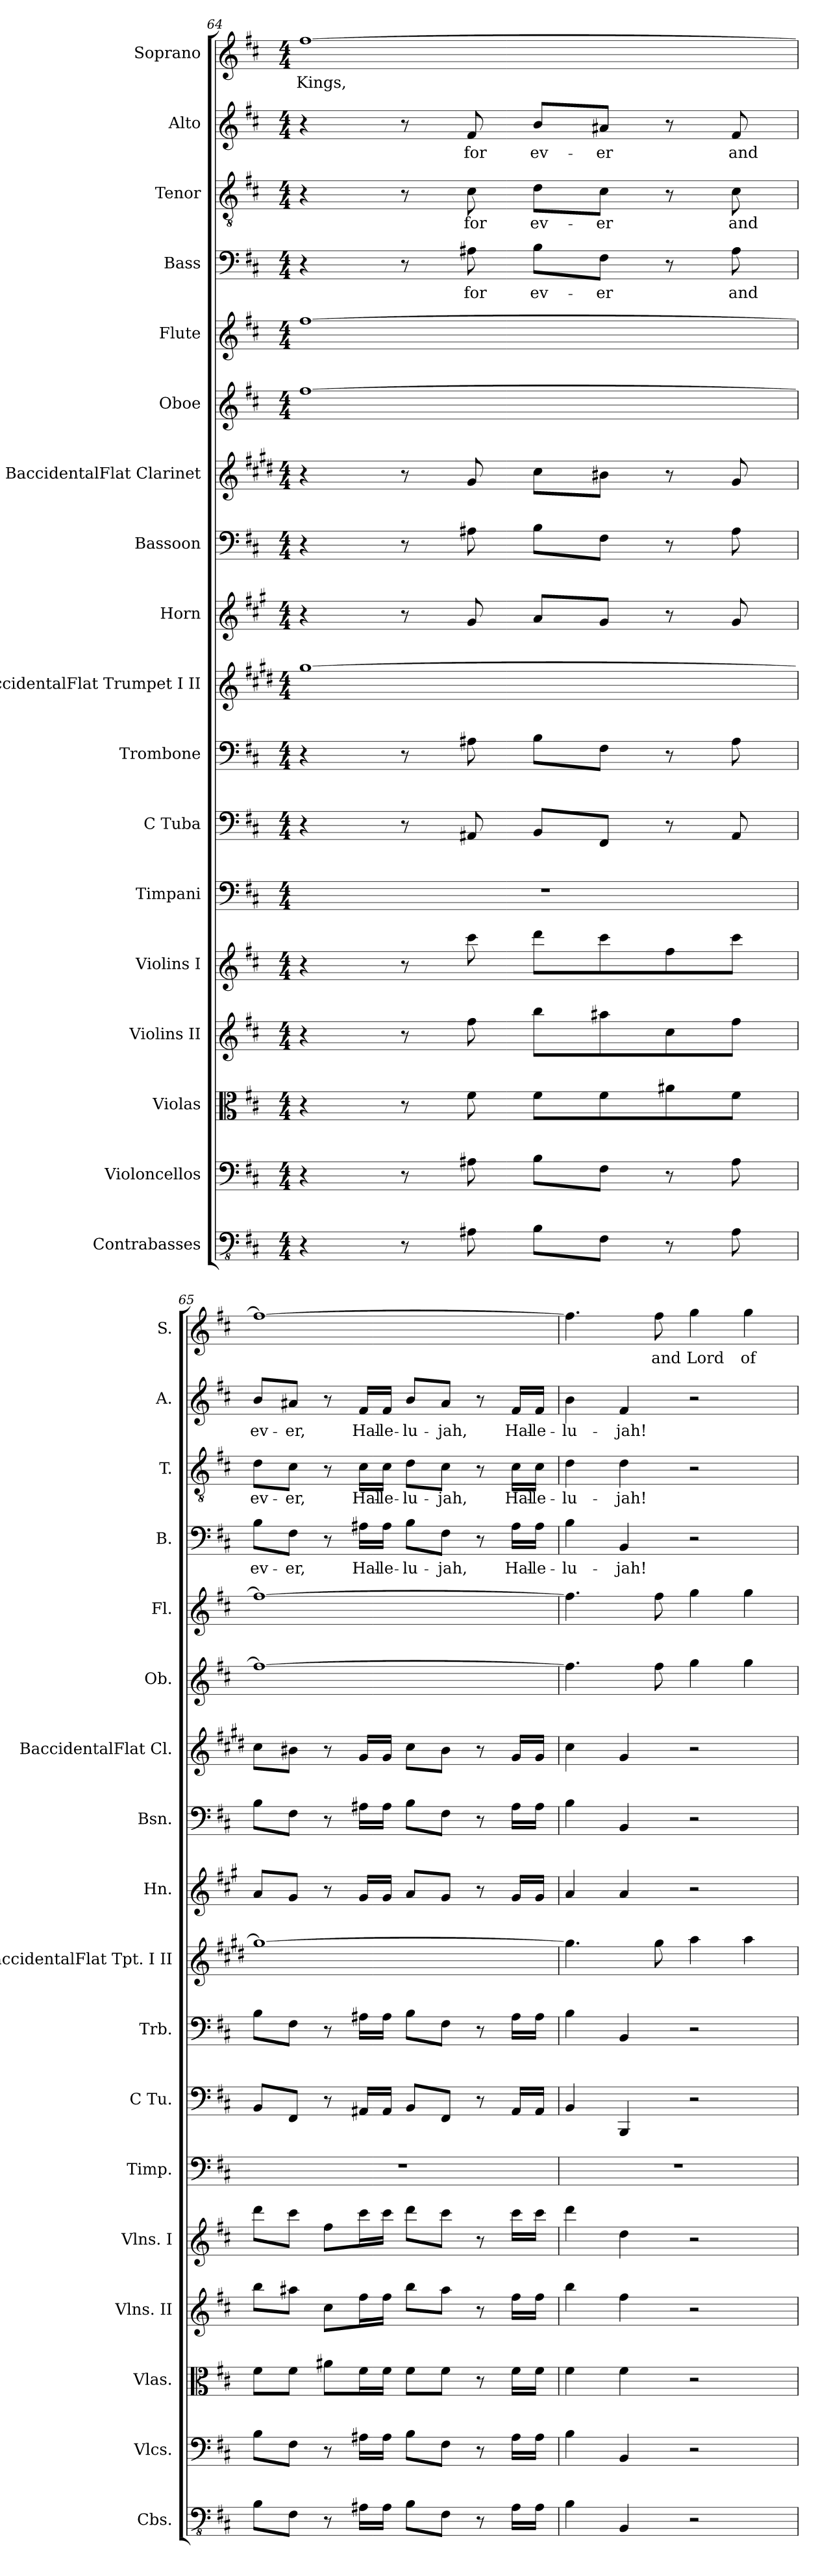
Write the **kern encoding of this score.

**kern	**kern	**kern	**kern	**kern	**kern	**kern	**kern	**kern	**kern	**kern	**kern	**kern	**kern	**kern	**text	**kern	**text	**kern	**text	**kern	**text
*part18	*part17	*part16	*part15	*part14	*part13	*part12	*part11	*part10	*part9	*part8	*part7	*part6	*part5	*part4	*part4	*part3	*part3	*part2	*part2	*part1	*part1
*staff18	*staff17	*staff16	*staff15	*staff14	*staff13	*staff12	*staff11	*staff10	*staff9	*staff8	*staff7	*staff6	*staff5	*staff4	*staff4	*staff3	*staff3	*staff2	*staff2	*staff1	*staff1
*I"Contrabasses	*I"Violoncellos	*I"Violas	*I"Violins II	*I"Violins I	*I"Timpani	*I"C Tuba	*I"Trombone	*I"BaccidentalFlat Trumpet I II	*I"Horn	*I"Bassoon	*I"BaccidentalFlat Clarinet	*I"Oboe	*I"Flute	*I"Bass	*	*I"Tenor	*	*I"Alto	*	*I"Soprano	*
*I'Cbs.	*I'Vlcs.	*I'Vlas.	*I'Vlns. II	*I'Vlns. I	*I'Timp.	*I'C Tu.	*I'Trb.	*I'BaccidentalFlat Tpt. I II	*I'Hn.	*I'Bsn.	*I'BaccidentalFlat Cl.	*I'Ob.	*I'Fl.	*I'B.	*	*I'T.	*	*I'A.	*	*I'S.	*
!!LO:PB:g=z
*clefFv4	*clefF4	*clefC3	*clefG2	*clefG2	*clefF4	*clefF4	*clefF4	*clefG2	*clefG2	*clefF4	*clefG2	*clefG2	*clefG2	*clefF4	*	*clefGv2	*	*clefG2	*	*clefG2	*
*	*	*	*	*	*	*	*	*ITrd1c2	*ITrd4c7	*	*ITrd1c2	*	*	*	*	*	*	*	*	*	*
*k[f#c#]	*k[f#c#]	*k[f#c#]	*k[f#c#]	*k[f#c#]	*k[f#c#]	*k[f#c#]	*k[f#c#]	*k[f#c#]	*k[f#c#]	*k[f#c#]	*k[f#c#]	*k[f#c#]	*k[f#c#]	*k[f#c#]	*	*k[f#c#]	*	*k[f#c#]	*	*k[f#c#]	*
*M4/4	*M4/4	*M4/4	*M4/4	*M4/4	*M4/4	*M4/4	*M4/4	*M4/4	*M4/4	*M4/4	*M4/4	*M4/4	*M4/4	*M4/4	*	*M4/4	*	*M4/4	*	*M4/4	*
=64	=64	=64	=64	=64	=64	=64	=64	=64	=64	=64	=64	=64	=64	=64	=64	=64	=64	=64	=64	=64	=64
!	!	!	!	!	!	!	!	!	!	!	!	!	!	!	!	!	!	!	!	!	!LO:LY:b
4r	4r	4r	4r	4r	1r	4r	4r	[1ff#	4r	4r	4r	[1ff#	[1ff#	4r	.	4r	.	4r	.	[1ff#	Kings,
8r	8r	8r	8r	8r	.	8r	8r	.	8r	8r	8r	.	.	8r	.	8r	.	8r	.	.	.
!	!	!	!	!	!	!	!	!	!	!	!	!	!	!	!LO:LY:b	!	!LO:LY:b	!	!LO:LY:b	!	!
8AA#X\	8A#X\	8f#\	8ff#\	8ccc#\	.	8AA#X/	8A#X\	.	8c#/	8A#X\	8f#/	.	.	8A#X\	for	8c#\	for	8f#/	for	.	.
!	!	!	!	!	!	!	!	!	!	!	!	!	!	!	!LO:LY:b	!	!LO:LY:b	!	!LO:LY:b	!	!
8BB\L	8B\L	8f#\L	8bb\L	8ddd\L	.	8BB/L	8B\L	.	8d/L	8B\L	8b\L	.	.	8B\L	ev-	8d\L	ev-	8b/L	ev-	.	.
!	!	!	!	!	!	!	!	!	!	!	!	!	!	!	!LO:LY:b	!	!LO:LY:b	!	!LO:LY:b	!	!
8FF#\J	8F#\J	8f#\	8aa#X\	8ccc#\	.	8FF#/J	8F#\J	.	8c#/J	8F#\J	8a#X\J	.	.	8F#\J	-er	8c#\J	-er	8a#X/J	-er	.	.
8r	8r	8a#X\	8cc#\	8ff#\	.	8r	8r	.	8r	8r	8r	.	.	8r	.	8r	.	8r	.	.	.
!	!	!	!	!	!	!	!	!	!	!	!	!	!	!	!LO:LY:b	!	!LO:LY:b	!	!LO:LY:b	!	!
8AA#\	8A#\	8f#\J	8ff#\J	8ccc#\J	.	8AA#/	8A#\	.	8c#/	8A#\	8f#/	.	.	8A#\	and	8c#\	and	8f#/	and	.	.
=65	=65	=65	=65	=65	=65	=65	=65	=65	=65	=65	=65	=65	=65	=65	=65	=65	=65	=65	=65	=65	=65
!	!	!	!	!	!	!	!	!	!	!	!	!	!	!	!LO:LY:b	!	!LO:LY:b	!	!LO:LY:b	!	!
8BB\L	8B\L	8f#\L	8bb\L	8ddd\L	1r	8BB/L	8B\L	1ff#_	8d/L	8B\L	8b\L	1ff#_	1ff#_	8B\L	ev-	8d\L	ev-	8b/L	ev-	1ff#_	.
!	!	!	!	!	!	!	!	!	!	!	!	!	!	!	!LO:LY:b	!	!LO:LY:b	!	!LO:LY:b	!	!
8FF#\J	8F#\J	8f#\J	8aa#X\J	8ccc#\J	.	8FF#/J	8F#\J	.	8c#/J	8F#\J	8a#X\J	.	.	8F#\J	-er,	8c#\J	-er,	8a#X/J	-er,	.	.
8r	8r	8a#X\L	8cc#\L	8ff#\L	.	8r	8r	.	8r	8r	8r	.	.	8r	.	8r	.	8r	.	.	.
!	!	!	!	!	!	!	!	!	!	!	!	!	!	!	!LO:LY:b	!	!LO:LY:b	!	!LO:LY:b	!	!
16AA#X\LL	16A#X\LL	16f#\L	16ff#\L	16ccc#\L	.	16AA#X/LL	16A#X\LL	.	16c#/LL	16A#X\LL	16f#/LL	.	.	16A#X\LL	Hal-	16c#\LL	Hal-	16f#/LL	Hal-	.	.
!	!	!	!	!	!	!	!	!	!	!	!	!	!	!	!LO:LY:b	!	!LO:LY:b	!	!LO:LY:b	!	!
16AA#\JJ	16A#\JJ	16f#\JJ	16ff#\JJ	16ccc#\JJ	.	16AA#/JJ	16A#\JJ	.	16c#/JJ	16A#\JJ	16f#/JJ	.	.	16A#\JJ	-le-	16c#\JJ	-le-	16f#/JJ	-le-	.	.
!	!	!	!	!	!	!	!	!	!	!	!	!	!	!	!LO:LY:b	!	!LO:LY:b	!	!LO:LY:b	!	!
8BB\L	8B\L	8f#\L	8bb\L	8ddd\L	.	8BB/L	8B\L	.	8d/L	8B\L	8b\L	.	.	8B\L	-lu-	8d\L	-lu-	8b/L	-lu-	.	.
!	!	!	!	!	!	!	!	!	!	!	!	!	!	!	!LO:LY:b	!	!LO:LY:b	!	!LO:LY:b	!	!
8FF#\J	8F#\J	8f#\J	8aa#\J	8ccc#\J	.	8FF#/J	8F#\J	.	8c#/J	8F#\J	8a#\J	.	.	8F#\J	-jah,	8c#\J	-jah,	8a#/J	-jah,	.	.
8r	8r	8r	8r	8r	.	8r	8r	.	8r	8r	8r	.	.	8r	.	8r	.	8r	.	.	.
!	!	!	!	!	!	!	!	!	!	!	!	!	!	!	!LO:LY:b	!	!LO:LY:b	!	!LO:LY:b	!	!
16AA#\LL	16A#\LL	16f#\LL	16ff#\LL	16ccc#\LL	.	16AA#/LL	16A#\LL	.	16c#/LL	16A#\LL	16f#/LL	.	.	16A#\LL	Hal-	16c#\LL	Hal-	16f#/LL	Hal-	.	.
!	!	!	!	!	!	!	!	!	!	!	!	!	!	!	!LO:LY:b	!	!LO:LY:b	!	!LO:LY:b	!	!
16AA#\JJ	16A#\JJ	16f#\JJ	16ff#\JJ	16ccc#\JJ	.	16AA#/JJ	16A#\JJ	.	16c#/JJ	16A#\JJ	16f#/JJ	.	.	16A#\JJ	-le-	16c#\JJ	-le-	16f#/JJ	-le-	.	.
=66	=66	=66	=66	=66	=66	=66	=66	=66	=66	=66	=66	=66	=66	=66	=66	=66	=66	=66	=66	=66	=66
!	!	!	!	!	!	!	!	!	!	!	!	!	!	!	!LO:LY:b	!	!LO:LY:b	!	!LO:LY:b	!	!
4BB\	4B\	4f#\	4bb\	4ddd\	1r	4BB/	4B\	4.ff#\]	4d/	4B\	4b\	4.ff#\]	4.ff#\]	4B\	-lu-	4d\	-lu-	4b\	-lu-	4.ff#\]	.
!	!	!	!	!	!	!	!	!	!	!	!	!	!	!	!LO:LY:b	!	!LO:LY:b	!	!LO:LY:b	!	!
4BBB/	4BB/	4f#\	4ff#\	4dd\	.	4BBB/	4BB/	.	4d/	4BB/	4f#/	.	.	4BB/	-jah!	4d\	-jah!	4f#/	-jah!	.	.
!	!	!	!	!	!	!	!	!	!	!	!	!	!	!	!	!	!	!	!	!	!LO:LY:b
.	.	.	.	.	.	.	.	8ff#\	.	.	.	8ff#\	8ff#\	.	.	.	.	.	.	8ff#\	and
!	!	!	!	!	!	!	!	!	!	!	!	!	!	!	!	!	!	!	!	!	!LO:LY:b
2r	2r	2r	2r	2r	.	2r	2r	4gg\	2r	2r	2r	4gg\	4gg\	2r	.	2r	.	2r	.	4gg\	Lord
!	!	!	!	!	!	!	!	!	!	!	!	!	!	!	!	!	!	!	!	!	!LO:LY:b
.	.	.	.	.	.	.	.	4gg\	.	.	.	4gg\	4gg\	.	.	.	.	.	.	4gg\	of
=	=	=	=	=	=	=	=	=	=	=	=	=	=	=	=	=	=	=	=	=	=
*-	*-	*-	*-	*-	*-	*-	*-	*-	*-	*-	*-	*-	*-	*-	*-	*-	*-	*-	*-	*-	*-
